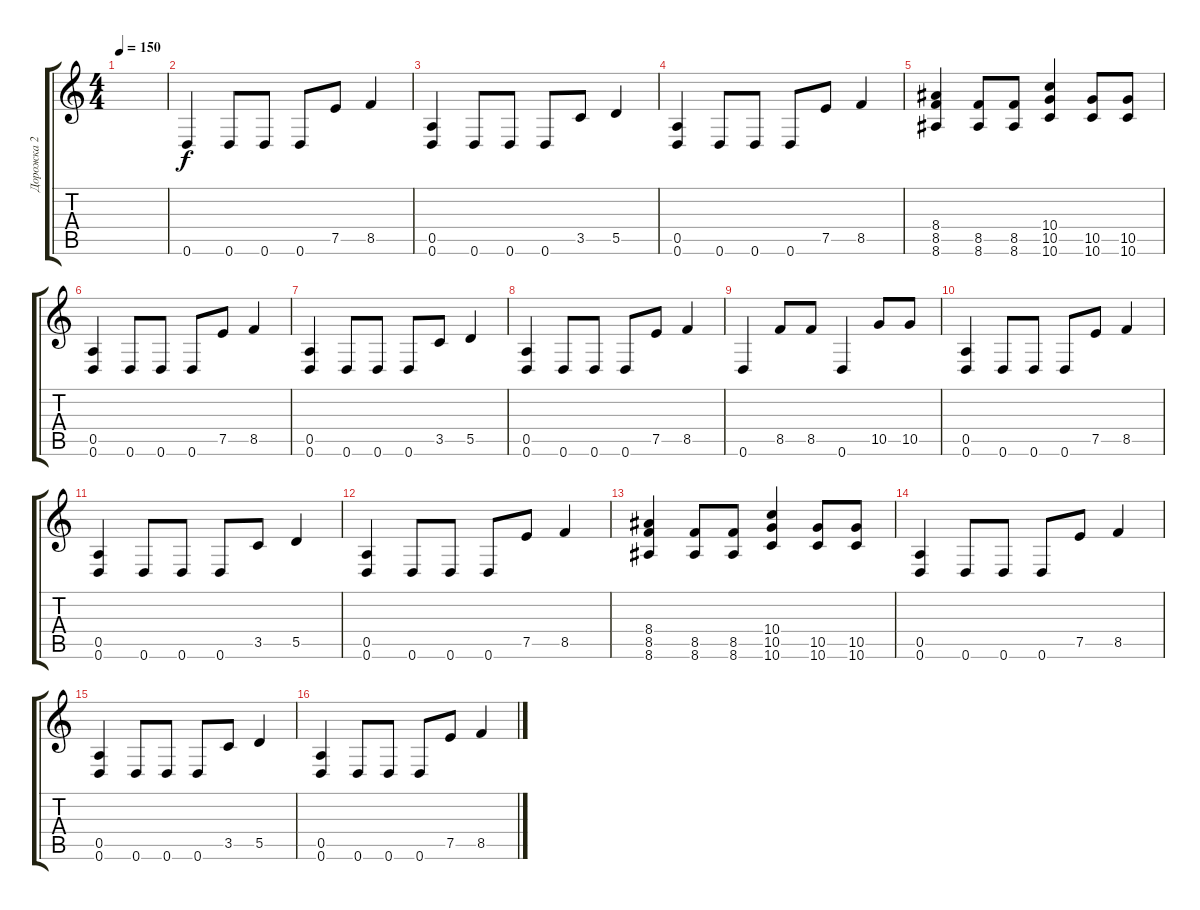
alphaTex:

\track ("Дорожка 2" "Дорожка 2") {instrument acousticguitarsteel}
\staff {score tabs}
\tuning (E4 B3 G3 D3 A2 D2) {hide}
\ts (4 4)
\tempo 150
\clef g2
\ks c
|
0.6.4 0.6.8 0.6.8 0.6.8 7.5.8 8.5.4 |
(0.5 0.6).4 0.6.8 0.6.8 0.6.8 3.5.8 5.5.4 |
(0.5 0.6).4 0.6.8 0.6.8 0.6.8 7.5.8 8.5.4 |
(8.4 8.5 8.6).4 (8.5 8.6).8 (8.5 8.6).8 (10.4 10.5 10.6).4 (10.5 10.6).8 (10.5 10.6).8 |
(0.5 0.6).4 0.6.8 0.6.8 0.6.8 7.5.8 8.5.4 |
(0.5 0.6).4 0.6.8 0.6.8 0.6.8 3.5.8 5.5.4 |
(0.5 0.6).4 0.6.8 0.6.8 0.6.8 7.5.8 8.5.4 |
0.6.4 8.5.8 8.5.8 0.6.4 10.5.8 10.5.8 |
(0.5 0.6).4 0.6.8 0.6.8 0.6.8 7.5.8 8.5.4 |
(0.5 0.6).4 0.6.8 0.6.8 0.6.8 3.5.8 5.5.4 |
(0.5 0.6).4 0.6.8 0.6.8 0.6.8 7.5.8 8.5.4 |
(8.4 8.5 8.6).4 (8.5 8.6).8 (8.5 8.6).8 (10.4 10.5 10.6).4 (10.5 10.6).8 (10.5 10.6).8 |
(0.5 0.6).4 0.6.8 0.6.8 0.6.8 7.5.8 8.5.4 |
(0.5 0.6).4 0.6.8 0.6.8 0.6.8 3.5.8 5.5.4 |
(0.5 0.6).4 0.6.8 0.6.8 0.6.8 7.5.8 8.5.4
